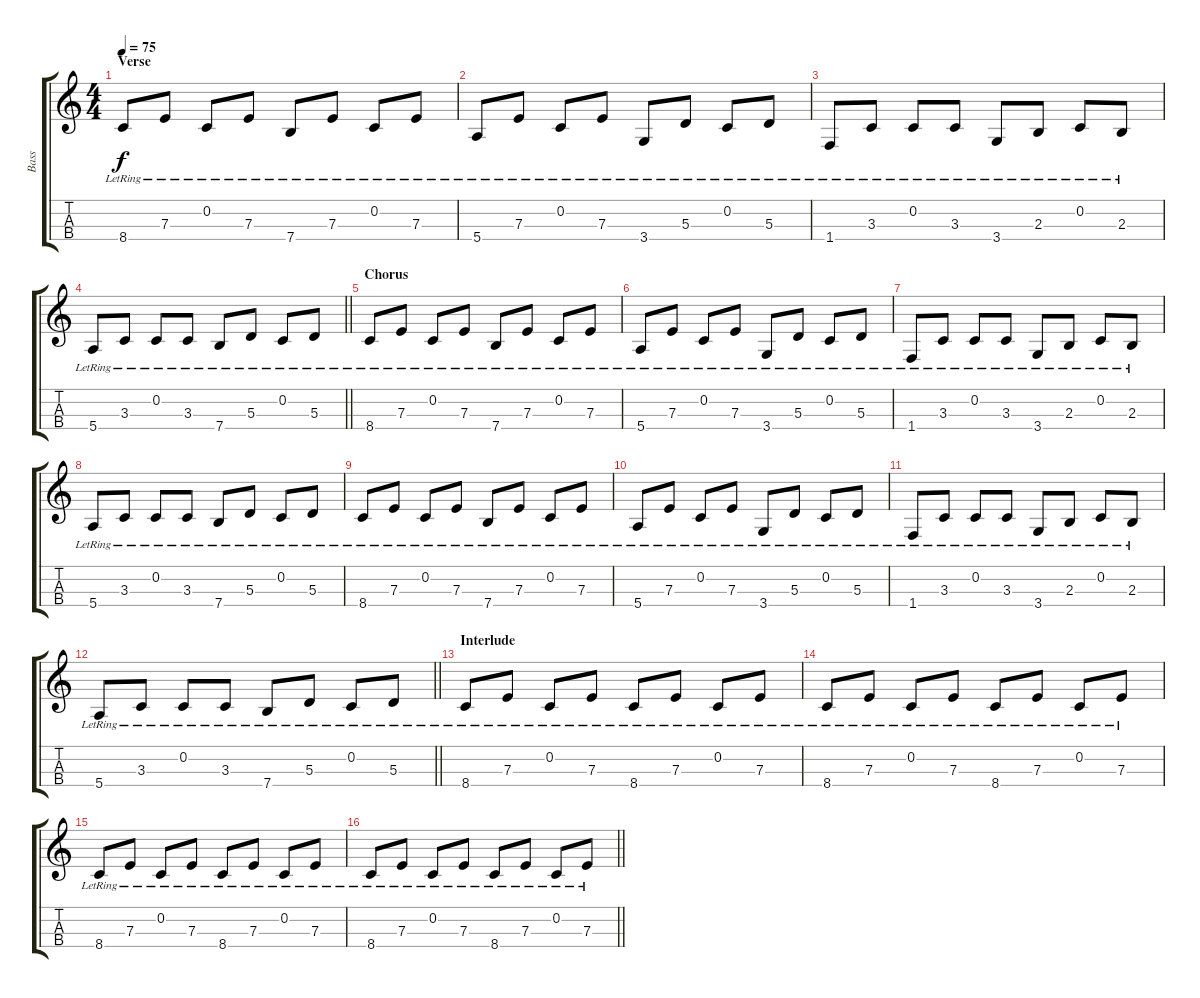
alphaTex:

\track ("Bass" "Bass") {instrument acousticguitarsteel}
\staff {score tabs}
\tuning (G3 C3 A2 E2) {hide}
\ts (4 4)
\section ("" "Verse")
\tempo 75
\clef g2
\ks c
8.4{lr}.8{dy f} 7.3{lr}.8 0.2{lr}.8 7.3{lr}.8 7.4{lr}.8 7.3{lr}.8 0.2{lr}.8 7.3{lr}.8 |
5.4{lr}.8 7.3{lr}.8 0.2{lr}.8 7.3{lr}.8 3.4{lr}.8 5.3{lr}.8 0.2{lr}.8 5.3{lr}.8 |
1.4{lr}.8 3.3{lr}.8 0.2{lr}.8 3.3{lr}.8 3.4{lr}.8 2.3{lr}.8 0.2{lr}.8 2.3{lr}.8 |
\barLineRight lightlight
5.4{lr}.8 3.3{lr}.8 0.2{lr}.8 3.3{lr}.8 7.4{lr}.8 5.3{lr}.8 0.2{lr}.8 5.3{lr}.8 |
\section ("" "Chorus")
8.4{lr}.8 7.3{lr}.8 0.2{lr}.8 7.3{lr}.8 7.4{lr}.8 7.3{lr}.8 0.2{lr}.8 7.3{lr}.8 |
5.4{lr}.8 7.3{lr}.8 0.2{lr}.8 7.3{lr}.8 3.4{lr}.8 5.3{lr}.8 0.2{lr}.8 5.3{lr}.8 |
1.4{lr}.8 3.3{lr}.8 0.2{lr}.8 3.3{lr}.8 3.4{lr}.8 2.3{lr}.8 0.2{lr}.8 2.3{lr}.8 |
5.4{lr}.8 3.3{lr}.8 0.2{lr}.8 3.3{lr}.8 7.4{lr}.8 5.3{lr}.8 0.2{lr}.8 5.3{lr}.8 |
8.4{lr}.8 7.3{lr}.8 0.2{lr}.8 7.3{lr}.8 7.4{lr}.8 7.3{lr}.8 0.2{lr}.8 7.3{lr}.8 |
5.4{lr}.8 7.3{lr}.8 0.2{lr}.8 7.3{lr}.8 3.4{lr}.8 5.3{lr}.8 0.2{lr}.8 5.3{lr}.8 |
1.4{lr}.8 3.3{lr}.8 0.2{lr}.8 3.3{lr}.8 3.4{lr}.8 2.3{lr}.8 0.2{lr}.8 2.3{lr}.8 |
\barLineRight lightlight
5.4{lr}.8 3.3{lr}.8 0.2{lr}.8 3.3{lr}.8 7.4{lr}.8 5.3{lr}.8 0.2{lr}.8 5.3{lr}.8 |
\section ("" "Interlude")
8.4{lr}.8 7.3{lr}.8 0.2{lr}.8 7.3{lr}.8 8.4{lr}.8 7.3{lr}.8 0.2{lr}.8 7.3{lr}.8 |
8.4{lr}.8 7.3{lr}.8 0.2{lr}.8 7.3{lr}.8 8.4{lr}.8 7.3{lr}.8 0.2{lr}.8 7.3{lr}.8 |
8.4{lr}.8 7.3{lr}.8 0.2{lr}.8 7.3{lr}.8 8.4{lr}.8 7.3{lr}.8 0.2{lr}.8 7.3{lr}.8 |
\barLineRight lightlight
8.4{lr}.8 7.3{lr}.8 0.2{lr}.8 7.3{lr}.8 8.4{lr}.8 7.3{lr}.8 0.2{lr}.8 7.3{lr}.8
